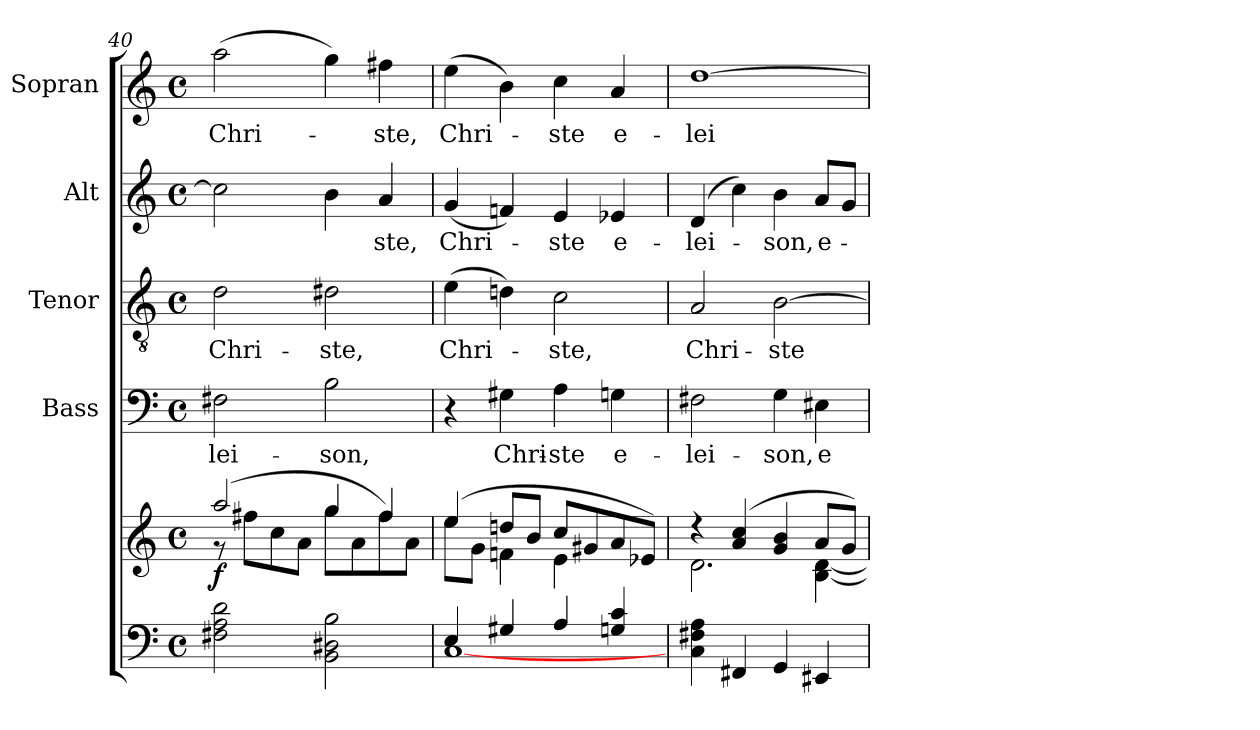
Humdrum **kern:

**kern	**kern	**dynam	**kern	**text	**kern	**text	**kern	**text	**kern	**text
*part5	*part5	*part5	*part4	*part4	*part3	*part3	*part2	*part2	*part1	*part1
*staff6	*staff5	*staff5/6	*staff4	*staff4	*staff3	*staff3	*staff2	*staff2	*staff1	*staff1
*	*	*	*I"Bass	*	*I"Tenor	*	*I"Alt	*	*I"Sopran	*
*	*	*	*I'B.	*	*I'T.	*	*I'A.	*	*I'S.	*
*clefF4	*clefG2	*	*clefF4	*	*clefGv2	*	*clefG2	*	*clefG2	*
*k[]	*k[]	*	*k[]	*	*k[]	*	*k[]	*	*k[]	*
*C:	*C:	*	*C:	*	*C:	*	*C:	*	*C:	*
*M4/4	*M4/4	*	*M4/4	*	*M4/4	*	*M4/4	*	*M4/4	*
*met(c)	*met(c)	*	*met(c)	*	*met(c)	*	*met(c)	*	*met(c)	*
=40	=40	=40	=40	=40	=40	=40	=40	=40	=40	=40
*	*^	*	*	*	*	*	*	*	*	*
!	!	!	!LO:DY:b	!	!LO:LY:b	!	!LO:LY:b	!	!	!	!LO:LY:b
2F#X\ 2A\ 2d\	(2aa/	8r	f	2F#X\	-lei-	2d\	Chri-	2cc\]	.	(>2aa\	Chri-
.	.	8ff#X\L	.	.	.	.	.	.	.	.	.
.	.	8cc\	.	.	.	.	.	.	.	.	.
.	.	8a\J	.	.	.	.	.	.	.	.	.
!	!	!	!	!	!LO:LY:b	!	!LO:LY:b	!	!	!	!
2BB\ 2D#X\ 2B\	4gg/	8gg\L	.	2B\	-son,	2d#X\	-ste,	4b\	.	4gg\)	.
.	.	8a\	.	.	.	.	.	.	.	.	.
!	!	!	!	!	!	!	!	!	!LO:LY:b	!	!LO:LY:b
.	4ff#/	8ff#\)	.	.	.	.	.	4a/	-ste,	4ff#X\	-ste,
.	.	8a\J	.	.	.	.	.	.	.	.	.
!!LO:LB:g=z
=41	=41	=41	=41	=41	=41	=41	=41	=41	=41	=41	=41
*^	*	*	*	*	*	*	*	*	*	*	*
!	!	!	!	!	!	!	!	!LO:LY:b	!	!LO:LY:b	!	!LO:LY:b
4E/	[<1C	(4ee/	8ee\L	.	4r	.	(>4e\	Chri-	(<4g/	Chri-	(>4ee\	Chri-
.	.	.	8g\J	.	.	.	.	.	.	.	.	.
!	!	!	!	!	!	!LO:LY:b	!	!	!	!	!	!
4G#X/	.	8ddn/L	4fn\	.	4G#X\	Chri-	4dn\)	.	4fn/)	.	4b\)	.
.	.	8b/J	.	.	.	.	.	.	.	.	.	.
!	!	!	!	!	!	!LO:LY:b	!	!LO:LY:b	!	!LO:LY:b	!	!LO:LY:b
4A/	.	8cc/L	4e\	.	4A\	-ste	2c\	-ste,	4e/	-ste	4cc\	-ste
.	.	8g#X/	.	.	.	.	.	.	.	.	.	.
!	!	!	!	!	!	!LO:LY:b	!	!	!	!LO:LY:b	!	!LO:LY:b
4Gn/ 4c/	.	8a/	4ryy	.	4Gn\	e-	.	.	4e-X/	e-	4a/	e-
.	.	8e-X/J)	.	.	.	.	.	.	.	.	.	.
*v	*v	*	*	*	*	*	*	*	*	*	*	*
=42	=42	=42	=42	=42	=42	=42	=42	=42	=42	=42	=42
!	!	!	!	!	!LO:LY:b	!	!LO:LY:b	!	!LO:LY:b	!	!LO:LY:b
4C\ 4F#X\ 4A\	4r	2.d\	.	2F#X\	-lei-	2A/	Chri-	(4d/	-lei-	[1dd	-lei-
4FF#X/	(4a/ 4cc/	.	.	.	.	.	.	4cc\)	.	.	.
!	!	!	!	!	!LO:LY:b	!	!LO:LY:b	!	!LO:LY:b	!	!
4GG/	4g/ 4b/	.	.	4G\	-son,	[2B\	-ste	4b\	-son,	.	.
!	!	!	!	!	!LO:LY:b	!	!	!	!LO:LY:b	!	!
4EE#X/	8a/L	[<4B\ [<4d\	.	4E#X\	e-	.	.	8a/L	e-	.	.
.	8g/J)	.	.	.	.	.	.	8g/J	.	.	.
*	*v	*v	*	*	*	*	*	*	*	*	*
=	=	=	=	=	=	=	=	=	=	=
*-	*-	*-	*-	*-	*-	*-	*-	*-	*-	*-
